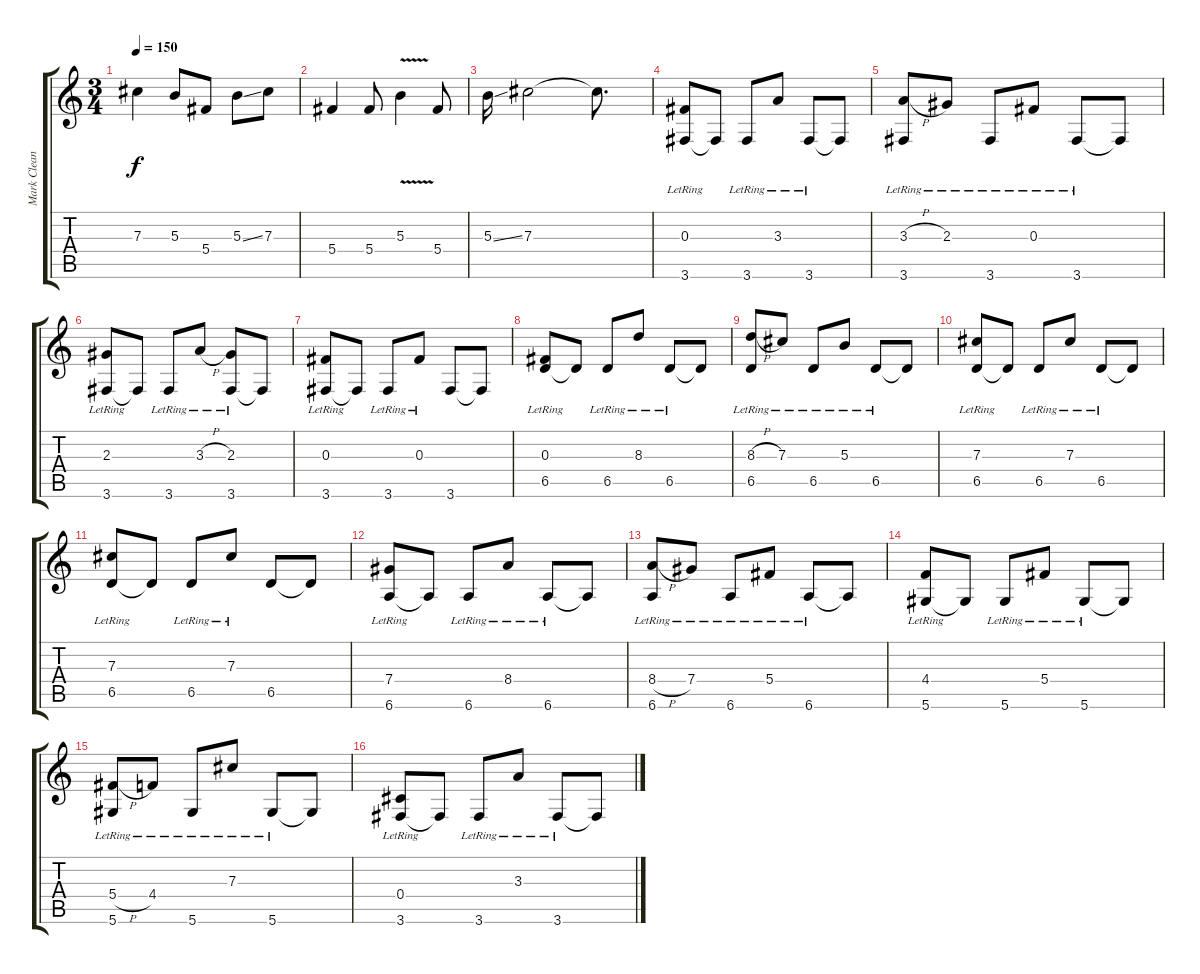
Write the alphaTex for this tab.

\track ("Mark Clean" "Mark Clean") {instrument acousticguitarsteel}
\staff {score tabs}
\tuning (Eb4 Bb3 Gb3 Db3 Ab2 Eb2) {hide}
\ts (3 4)
\tempo 150
\clef g2
\ks c
7.3.4{dy f} 5.3.8 5.4.8 5.3{ss}.8 7.3.8 |
5.4.4 5.4.8 5.3{v}.4 5.4.8 |
5.3{ss}.16 7.3.2 7.3{t}.8{d} |
(0.3{lr} 3.6{lr}).8 3.6{t}.8 3.6{lr}.8 3.3{lr}.8 3.6{lr}.8 3.6{t}.8 |
(3.3{h lr} 3.6{lr}).8 2.3{lr}.8 3.6{lr}.8 0.3{lr}.8 3.6{lr}.8 3.6{t}.8 |
(2.3{lr} 3.6{lr}).8 3.6{t}.8 3.6{lr}.8 3.3{h lr}.8 (2.3{lr} 3.6{lr}).8 3.6{t}.8 |
(0.3{lr} 3.6{lr}).8 3.6{t}.8 3.6{lr}.8 0.3{lr}.8 3.6.8 3.6{t}.8 |
(0.3{lr} 6.5{lr}).8 6.5{t}.8 6.5{lr}.8 8.3{lr}.8 6.5{lr}.8 6.5{t}.8 |
(8.3{h lr} 6.5{lr}).8 7.3{lr}.8 6.5{lr}.8 5.3{lr}.8 6.5{lr}.8 6.5{t}.8 |
(7.3{lr} 6.5{lr}).8 6.5{t}.8 6.5{lr}.8 7.3{lr}.8 6.5{lr}.8 6.5{t}.8 |
(7.3{lr} 6.5{lr}).8 6.5{t}.8 6.5{lr}.8 7.3{lr}.8 6.5.8 6.5{t}.8 |
(7.4{lr} 6.6{lr}).8 6.6{t}.8 6.6{lr}.8 8.4{lr}.8 6.6{lr}.8 6.6{t}.8 |
(8.4{h lr} 6.6{lr}).8 7.4{lr}.8 6.6{lr}.8 5.4{lr}.8 6.6{lr}.8 6.6{t}.8 |
(4.4{lr} 5.6{lr}).8 5.6{t}.8 5.6{lr}.8 5.4{lr}.8 5.6{lr}.8 5.6{t}.8 |
(5.4{h lr} 5.6{lr}).8 4.4{lr}.8 5.6{lr}.8 7.3{lr}.8 5.6{lr}.8 5.6{t}.8 |
(0.4{lr} 3.6{lr}).8 3.6{t}.8 3.6{lr}.8 3.3{lr}.8 3.6{lr}.8 3.6{t}.8
